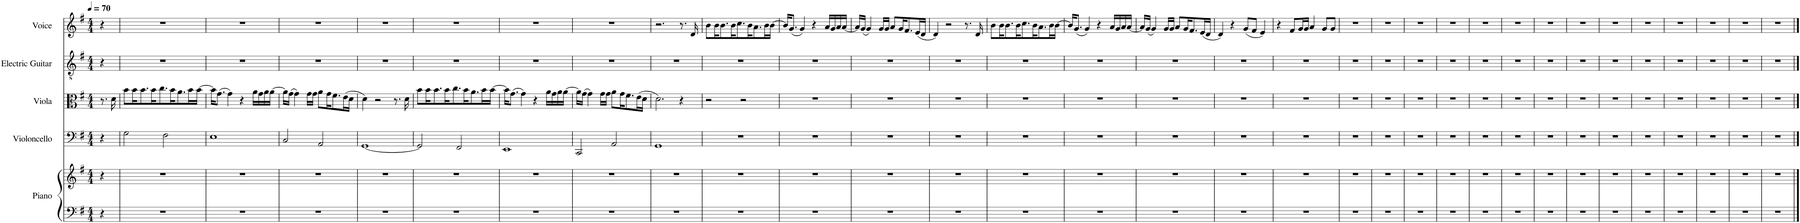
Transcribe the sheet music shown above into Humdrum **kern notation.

**kern	**kern	**kern	**kern	**kern	**kern
*part5	*part5	*part4	*part3	*part2	*part1
*staff6	*staff5	*staff4	*staff3	*staff2	*staff1
*I"Piano	*	*I"Violoncello	*I"Viola	*I"Electric Guitar	*I"Voice
*I'Pno.	*	*I'Vc.	*I'Vla.	*I'El. Guit.	*I'Vo.
*clefF4	*clefG2	*clefF4	*clefC3	*clefGv2	*clefG2
*k[f#]	*k[f#]	*k[f#]	*k[f#]	*k[f#]	*k[f#]
*M4/4	*M4/4	*M4/4	*M4/4	*M4/4	*M4/4
*MM70	*MM70	*MM70	*MM70	*MM70	*MM70
=1	=1	=1	=1	=1	=1
4r	4r	4r	8.r	4r	4r
.	.	.	16d\	.	.
=2	=2	=2	=2	=2	=2
1r	1r	2G\	8b\L	1r	1r
.	.	.	16b\K	.	.
.	.	.	8.b\	.	.
.	.	.	16b\K	.	.
.	.	.	8.cc\	.	.
.	.	2F#\	.	.	.
.	.	.	16b\K	.	.
.	.	.	8.a\	.	.
.	.	.	16b\L	.	.
.	.	.	[16b\JJ	.	.
=3	=3	=3	=3	=3	=3
1r	1r	1E	16b\KL]	1r	1r
.	.	.	(8.g\J	.	.
.	.	.	4g\)	.	.
.	.	.	4r	.	.
.	.	.	16a\LL	.	.
.	.	.	16g\	.	.
.	.	.	16a\	.	.
.	.	.	[16a\JJ	.	.
=4	=4	=4	=4	=4	=4
1r	1r	2C/	16a\LL]	1r	1r
.	.	.	(16g\JJ	.	.
.	.	.	4g\)	.	.
.	.	.	16g\LL	.	.
.	.	.	16g\JJ	.	.
.	.	2AA/	8a\L	.	.
.	.	.	16g\K	.	.
.	.	.	8.f#\	.	.
.	.	.	(16e\L	.	.
.	.	.	16d\JJ	.	.
=5	=5	=5	=5	=5	=5
1r	1r	[1GG	4d\)	1r	1r
.	.	.	2r	.	.
.	.	.	8.r	.	.
.	.	.	16d\	.	.
=6	=6	=6	=6	=6	=6
1r	1r	2GG/]	8b\L	1r	1r
.	.	.	16b\K	.	.
.	.	.	8.b\	.	.
.	.	.	16b\K	.	.
.	.	.	8.cc\	.	.
.	.	2FF#/	.	.	.
.	.	.	16b\K	.	.
.	.	.	8.a\	.	.
.	.	.	16b\L	.	.
.	.	.	[16b\JJ	.	.
=7	=7	=7	=7	=7	=7
1r	1r	1EE	16b\KL]	1r	1r
.	.	.	(8.g\J	.	.
.	.	.	4g\)	.	.
.	.	.	4r	.	.
.	.	.	16a\LL	.	.
.	.	.	16g\	.	.
.	.	.	16a\	.	.
.	.	.	[16a\JJ	.	.
=8	=8	=8	=8	=8	=8
1r	1r	2CC/	16a\LL]	1r	1r
.	.	.	(16g\JJ	.	.
.	.	.	4g\)	.	.
.	.	.	16g\LL	.	.
.	.	.	16g\JJ	.	.
.	.	2AA/	8a\L	.	.
.	.	.	16g\K	.	.
.	.	.	8.f#\	.	.
.	.	.	(16e\L	.	.
.	.	.	16d\JJ	.	.
=9	=9	=9	=9	=9	=9
1r	1r	1GG	2.d\)	1r	2.r
.	.	.	4r	.	8.r
.	.	.	.	.	16d/
=10	=10	=10	=10	=10	=10
1r	1r	1r	2r	1r	8b\L
.	.	.	.	.	16b\K
.	.	.	.	.	8.b\
.	.	.	.	.	16b\K
.	.	.	.	.	8.cc\
.	.	.	2r	.	.
.	.	.	.	.	16b\K
.	.	.	.	.	8.a\
.	.	.	.	.	16b\L
.	.	.	.	.	[16b\JJ
=11	=11	=11	=11	=11	=11
1r	1r	1r	1r	1r	16b/KL]
.	.	.	.	.	(8.g/J
.	.	.	.	.	4g/)
.	.	.	.	.	4r
.	.	.	.	.	16a/LL
.	.	.	.	.	16g/
.	.	.	.	.	16a/
.	.	.	.	.	[16a/JJ
=12	=12	=12	=12	=12	=12
1r	1r	1r	1r	1r	16a/LL]
.	.	.	.	.	(16g/JJ
.	.	.	.	.	4g/)
.	.	.	.	.	16g/LL
.	.	.	.	.	16g/JJ
.	.	.	.	.	8a/L
.	.	.	.	.	16g/K
.	.	.	.	.	8.f#/
.	.	.	.	.	(16e/L
.	.	.	.	.	16d/JJ
=13	=13	=13	=13	=13	=13
1r	1r	1r	1r	1r	4d/)
.	.	.	.	.	2r
.	.	.	.	.	8.r
.	.	.	.	.	16d/
=14	=14	=14	=14	=14	=14
1r	1r	1r	1r	1r	8b\L
.	.	.	.	.	16b\K
.	.	.	.	.	8.b\
.	.	.	.	.	16b\K
.	.	.	.	.	8.cc\
.	.	.	.	.	16b\K
.	.	.	.	.	8.a\
.	.	.	.	.	16b\L
.	.	.	.	.	[16b\JJ
=15	=15	=15	=15	=15	=15
1r	1r	1r	1r	1r	16b/KL]
.	.	.	.	.	(8.g/J
.	.	.	.	.	4g/)
.	.	.	.	.	4r
.	.	.	.	.	16a/LL
.	.	.	.	.	16g/
.	.	.	.	.	16a/
.	.	.	.	.	[16a/JJ
=16	=16	=16	=16	=16	=16
1r	1r	1r	1r	1r	16a/LL]
.	.	.	.	.	(16g/JJ
.	.	.	.	.	4g/)
.	.	.	.	.	16g/LL
.	.	.	.	.	16g/JJ
.	.	.	.	.	8a/L
.	.	.	.	.	16g/K
.	.	.	.	.	8.f#/
.	.	.	.	.	(16e/L
.	.	.	.	.	16d/JJ
=17	=17	=17	=17	=17	=17
1r	1r	1r	1r	1r	4d/)
.	.	.	.	.	4r
.	.	.	.	.	(8g/L
.	.	.	.	.	8f#/J
.	.	.	.	.	4e/)
=18	=18	=18	=18	=18	=18
1r	1r	1r	1r	1r	4r
.	.	.	.	.	8f#/L
.	.	.	.	.	16g/L
.	.	.	.	.	16g/JJ
.	.	.	.	.	4a/
.	.	.	.	.	8g/L
.	.	.	.	.	8g/J
=19	=19	=19	=19	=19	=19
1r	1r	1r	1r	1r	1r
=20	=20	=20	=20	=20	=20
1r	1r	1r	1r	1r	1r
=21	=21	=21	=21	=21	=21
1r	1r	1r	1r	1r	1r
=22	=22	=22	=22	=22	=22
1r	1r	1r	1r	1r	1r
=23	=23	=23	=23	=23	=23
1r	1r	1r	1r	1r	1r
=24	=24	=24	=24	=24	=24
1r	1r	1r	1r	1r	1r
=25	=25	=25	=25	=25	=25
1r	1r	1r	1r	1r	1r
=26	=26	=26	=26	=26	=26
1r	1r	1r	1r	1r	1r
=27	=27	=27	=27	=27	=27
1r	1r	1r	1r	1r	1r
=28	=28	=28	=28	=28	=28
1r	1r	1r	1r	1r	1r
=29	=29	=29	=29	=29	=29
1r	1r	1r	1r	1r	1r
=30	=30	=30	=30	=30	=30
1r	1r	1r	1r	1r	1r
=31	=31	=31	=31	=31	=31
1r	1r	1r	1r	1r	1r
=32	=32	=32	=32	=32	=32
1r	1r	1r	1r	1r	1r
==	==	==	==	==	==
*-	*-	*-	*-	*-	*-
